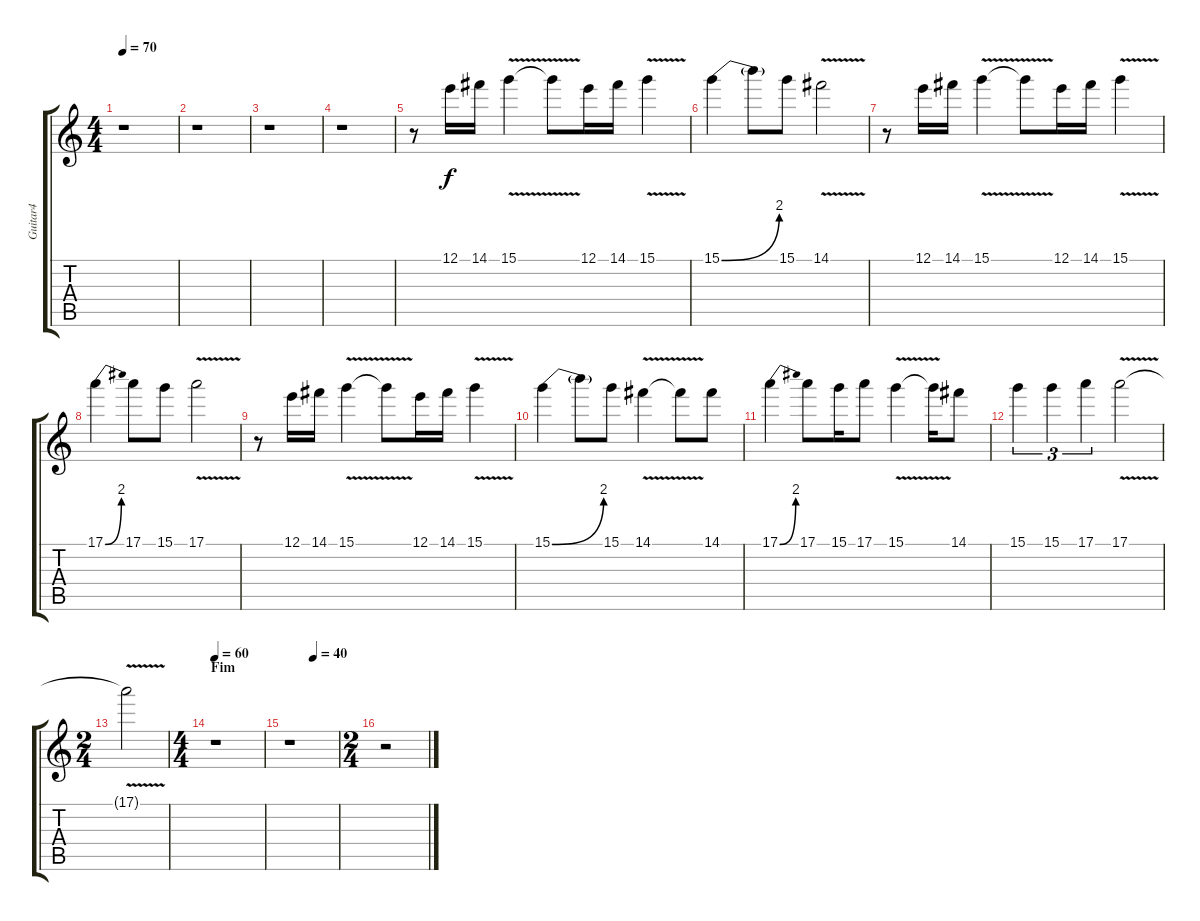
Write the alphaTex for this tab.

\track ("Guitar4" "Guitar4") {instrument distortionguitar}
\staff {score tabs}
\tuning (E4 B3 G3 D3 A2 E2) {hide}
\ts (4 4)
\tempo 70
\clef g2
\ks c
r.1{dy f} |
r.1 |
r.1 |
r.1 |
r.8 12.1.16 14.1.16 15.1{v}.4 15.1{t}.8 12.1.16 14.1.16 15.1{v}.4 |
15.1{be (bend 0 0 60 8)}.4 15.1{t}.8 15.1.8 14.1{v}.2 |
r.8 12.1.16 14.1.16 15.1{v}.4 15.1{t}.8 12.1.16 14.1.16 15.1{v}.4 |
17.1{be (bend 0 0 60 8)}.4 17.1.8 15.1.8 17.1{v}.2 |
r.8 12.1.16 14.1.16 15.1{v}.4 15.1{t}.8 12.1.16 14.1.16 15.1{v}.4 |
15.1{be (bend 0 0 60 8)}.4 15.1{t}.8 15.1.8 14.1{v}.4 14.1{t}.8 14.1.8 |
17.1{be (bend 0 0 60 8)}.4 17.1.8 15.1.16 17.1.8 15.1{v}.4 15.1{t}.16 14.1.8 |
15.1.4{tu (3 2)} 15.1.4{tu (3 2)} 17.1.4{tu (3 2)} 17.1{v}.2 |
\ts (2 4)
17.1{t}.2 |
\ts (4 4)
\section ("" "Fim")
\tempo 60
r.1 |
\tempo (40 0.5)
r.1 |
\ts (2 4)
r.2
